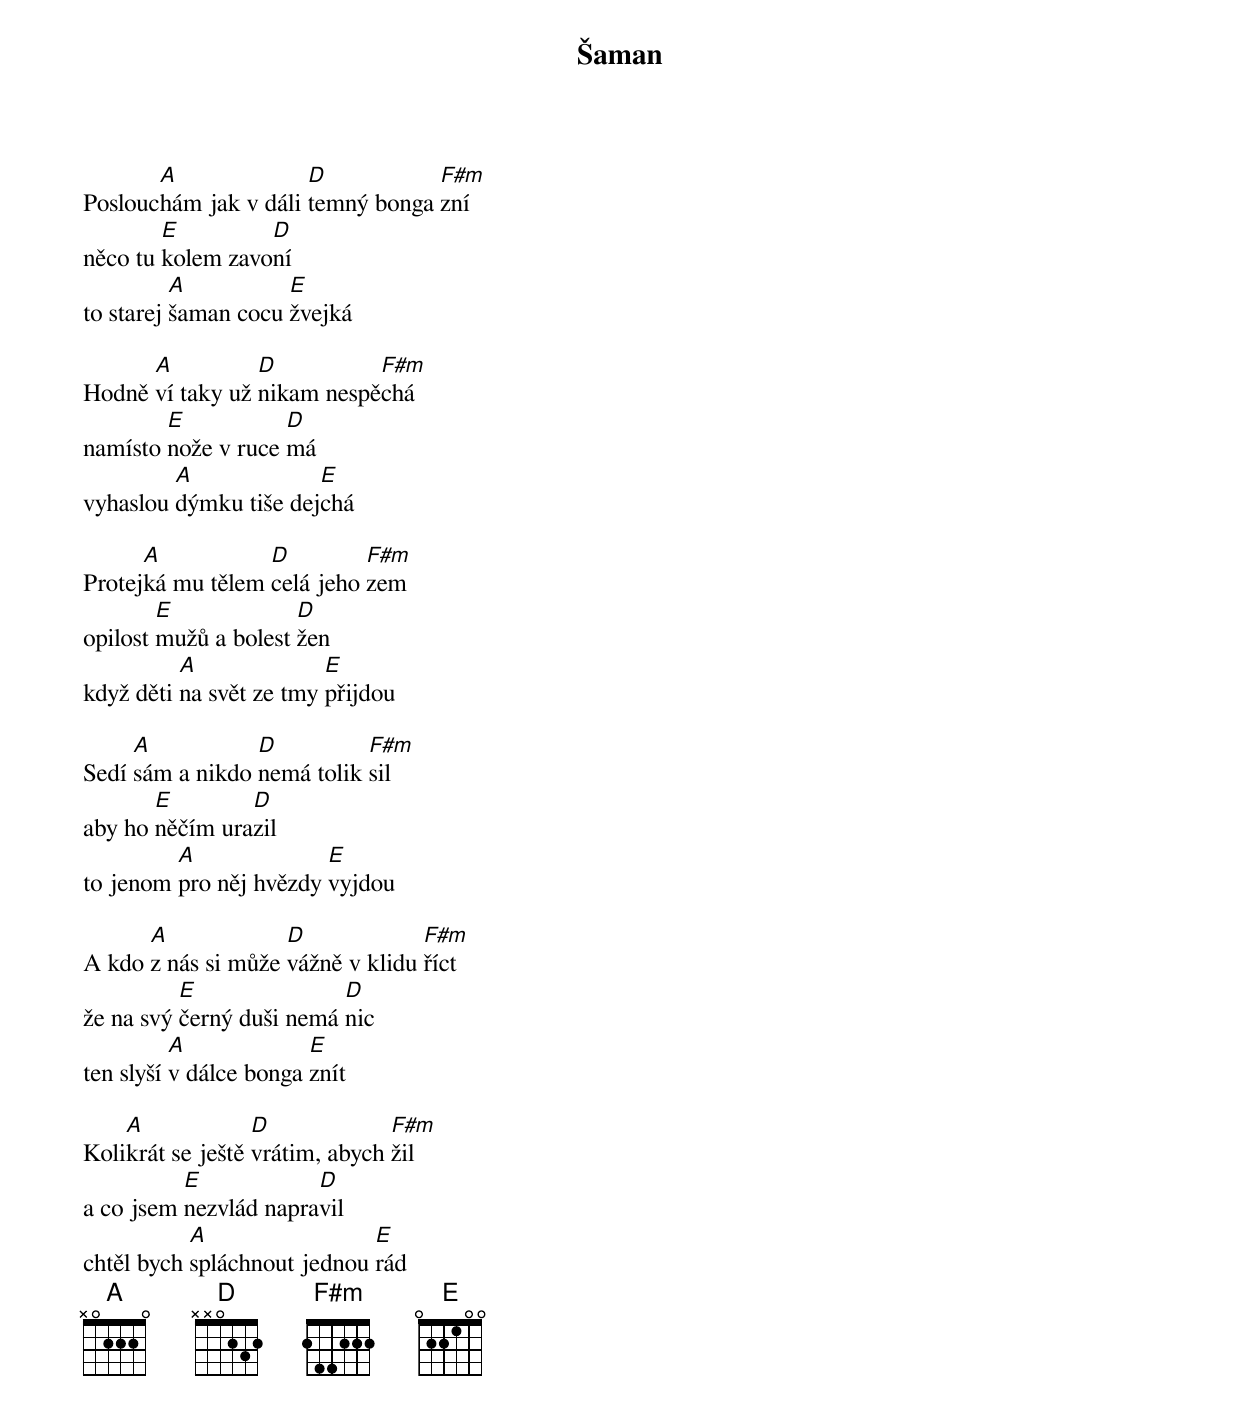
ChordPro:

{title: Šaman}
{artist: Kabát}
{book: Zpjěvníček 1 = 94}

Poslouc[A]hám jak v dáli [D]temný bonga [F#m]zní
něco tu [E]kolem zavo[D]ní
to starej [A]šaman cocu [E]žvejká

Hodně [A]ví taky už [D]nikam nespě[F#m]chá
namísto [E]nože v ruce [D]má
vyhaslou [A]dýmku tiše dej[E]chá

Protej[A]ká mu tělem [D]celá jeho [F#m]zem
opilost [E]mužů a bolest [D]žen
když děti [A]na svět ze tmy [E]přijdou

Sedí [A]sám a nikdo [D]nemá tolik [F#m]sil
aby ho [E]něčím ura[D]zil
to jenom [A]pro něj hvězdy [E]vyjdou

A kdo [A]z nás si může [D]vážně v klidu [F#m]říct
že na svý [E]černý duši nemá [D]nic
ten slyší [A]v dálce bonga [E]znít

Koli[A]krát se ještě [D]vrátim, abych [F#m]žil
a co jsem [E]nezvlád napra[D]vil
chtěl bych [A]spláchnout jednou [E]rád
